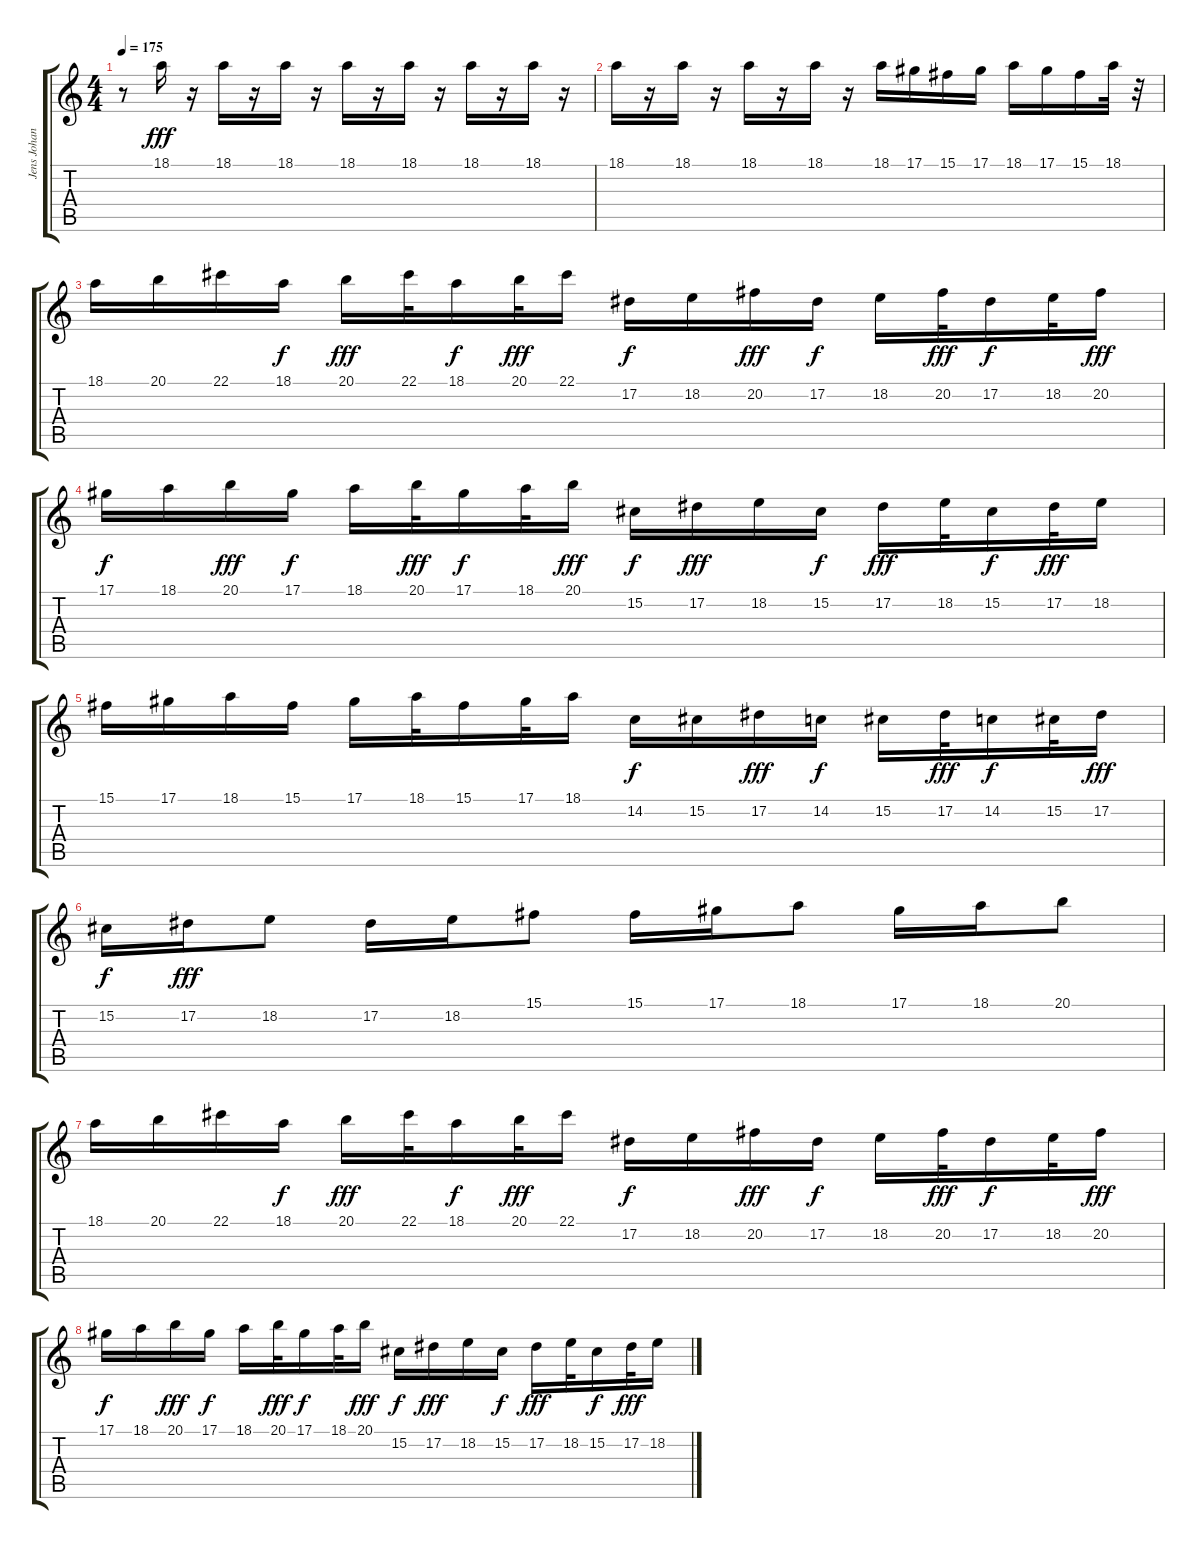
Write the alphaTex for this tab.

\track ("Jens Johansson " "Jens Johan") {instrument harpsichord}
\staff {score tabs}
\tuning (Eb4 Bb3 Gb3 Db3 Ab2 Eb2) {hide}
\ts (4 4)
\tempo 175
\clef g2
\ks c
r.8{dy fff} 18.1.16 r.16 18.1.16 r.16 18.1.16 r.16 18.1.16 r.16 18.1.16 r.16 18.1.16 r.16 18.1.16 r.16 |
18.1.16 r.16 18.1.16 r.16 18.1.16 r.16 18.1.16 r.16 18.1.16 17.1.16 15.1.16 17.1.16 18.1.16 17.1.16 15.1.16 18.1.32 r.32 |
18.1.16 20.1.16 22.1.16 18.1.16{dy f} 20.1.16{dy fff} 22.1.32 18.1.16{dy f} 20.1.32{dy fff} 22.1.16 17.2.16{dy f} 18.2.16 20.2.16{dy fff} 17.2.16{dy f} 18.2.16 20.2.32{dy fff} 17.2.16{dy f} 18.2.32 20.2.16{dy fff} |
17.1.16{dy f} 18.1.16 20.1.16{dy fff} 17.1.16{dy f} 18.1.16 20.1.32{dy fff} 17.1.16{dy f} 18.1.32 20.1.16{dy fff} 15.2.16{dy f} 17.2.16{dy fff} 18.2.16 15.2.16{dy f} 17.2.16{dy fff} 18.2.32 15.2.16{dy f} 17.2.32{dy fff} 18.2.16 |
15.1.16 17.1.16 18.1.16 15.1.16 17.1.16 18.1.32 15.1.16 17.1.32 18.1.16 14.2.16{dy f} 15.2.16 17.2.16{dy fff} 14.2.16{dy f} 15.2.16 17.2.32{dy fff} 14.2.16{dy f} 15.2.32 17.2.16{dy fff} |
15.2.16{dy f} 17.2.16{dy fff} 18.2.8 17.2.16 18.2.16 15.1.8 15.1.16 17.1.16 18.1.8 17.1.16 18.1.16 20.1.8 |
18.1.16 20.1.16 22.1.16 18.1.16{dy f} 20.1.16{dy fff} 22.1.32 18.1.16{dy f} 20.1.32{dy fff} 22.1.16 17.2.16{dy f} 18.2.16 20.2.16{dy fff} 17.2.16{dy f} 18.2.16 20.2.32{dy fff} 17.2.16{dy f} 18.2.32 20.2.16{dy fff} |
17.1.16{dy f} 18.1.16 20.1.16{dy fff} 17.1.16{dy f} 18.1.16 20.1.32{dy fff} 17.1.16{dy f} 18.1.32 20.1.16{dy fff} 15.2.16{dy f} 17.2.16{dy fff} 18.2.16 15.2.16{dy f} 17.2.16{dy fff} 18.2.32 15.2.16{dy f} 17.2.32{dy fff} 18.2.16
